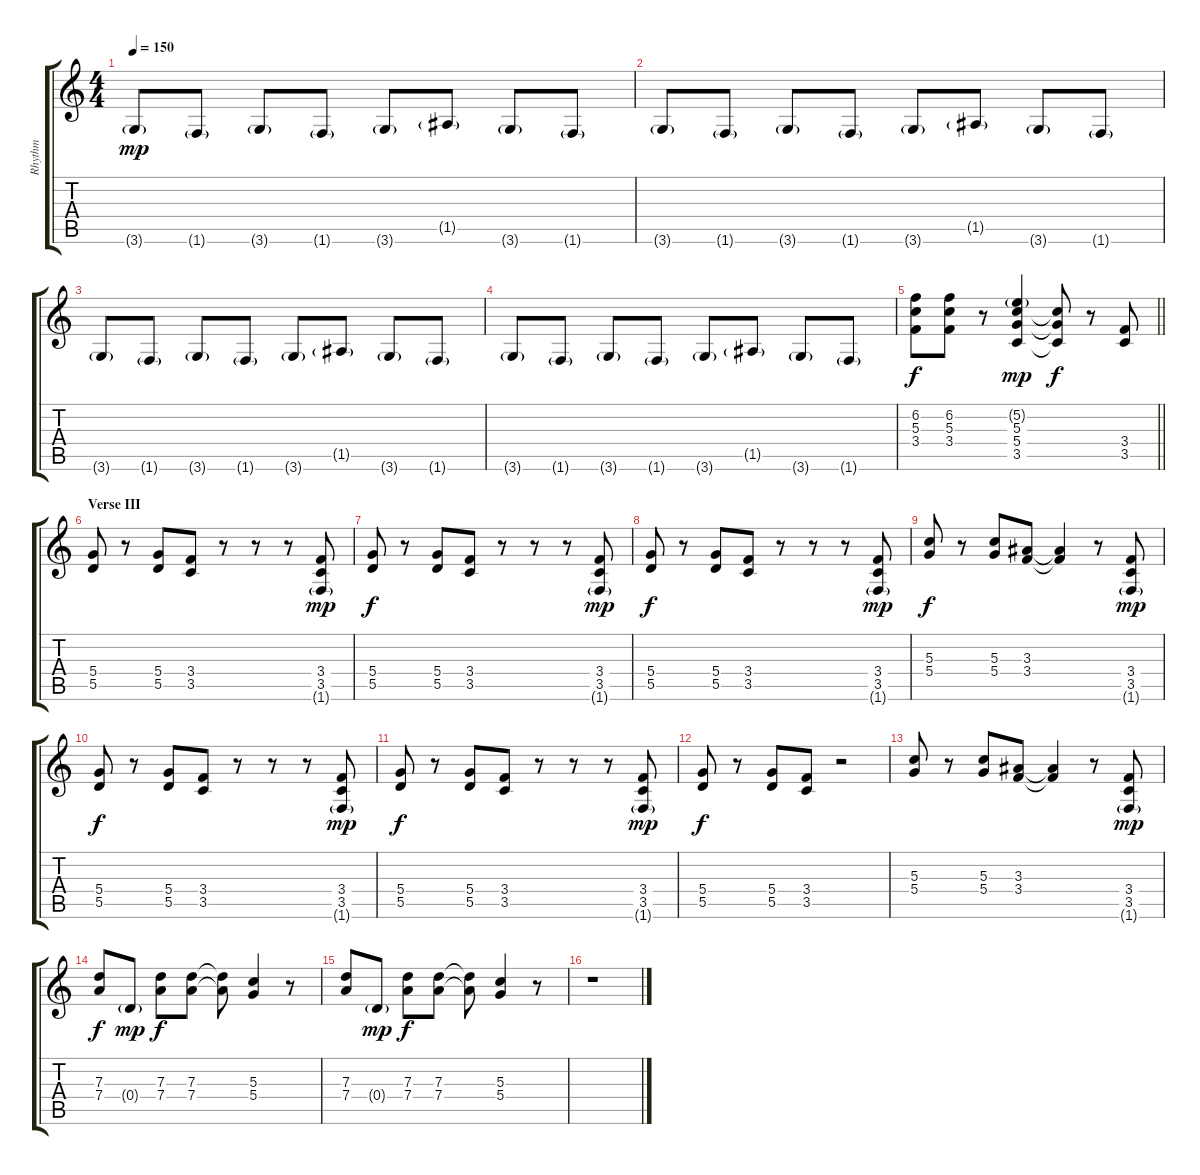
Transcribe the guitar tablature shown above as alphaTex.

\track ("Rhythm" "Rhythm") {instrument overdrivenguitar}
\staff {score tabs}
\tuning (E4 B3 G3 D3 A2 E2) {hide}
\ts (4 4)
\tempo 150
\clef g2
\ks c
3.6{g}.8{dy mp} 1.6{g}.8 3.6{g}.8 1.6{g}.8 3.6{g}.8 1.5{g}.8 3.6{g}.8 1.6{g}.8 |
3.6{g}.8 1.6{g}.8 3.6{g}.8 1.6{g}.8 3.6{g}.8 1.5{g}.8 3.6{g}.8 1.6{g}.8 |
3.6{g}.8 1.6{g}.8 3.6{g}.8 1.6{g}.8 3.6{g}.8 1.5{g}.8 3.6{g}.8 1.6{g}.8 |
3.6{g}.8 1.6{g}.8 3.6{g}.8 1.6{g}.8 3.6{g}.8 1.5{g}.8 3.6{g}.8 1.6{g}.8 |
\barLineRight lightlight
(6.2 5.3 3.4).8{dy f} (6.2 5.3 3.4).8 r.8 (5.2{g} 5.3 5.4 3.5).4{dy mp} (5.3{t} 5.4{t} 3.5{t}).8{dy f} r.8 (3.4 3.5).8 |
\section ("" "Verse III")
(5.4 5.5).8 r.8 (5.4 5.5).8 (3.4 3.5).8 r.8 r.8 r.8 (3.4 3.5 1.6{g}).8{dy mp} |
(5.4 5.5).8{dy f} r.8 (5.4 5.5).8 (3.4 3.5).8 r.8 r.8 r.8 (3.4 3.5 1.6{g}).8{dy mp} |
(5.4 5.5).8{dy f} r.8 (5.4 5.5).8 (3.4 3.5).8 r.8 r.8 r.8 (3.4 3.5 1.6{g}).8{dy mp} |
(5.3 5.4).8{dy f} r.8 (5.3 5.4).8 (3.3 3.4).8 (3.3{t} 3.4{t}).4 r.8 (3.4 3.5 1.6{g}).8{dy mp} |
(5.4 5.5).8{dy f} r.8 (5.4 5.5).8 (3.4 3.5).8 r.8 r.8 r.8 (3.4 3.5 1.6{g}).8{dy mp} |
(5.4 5.5).8{dy f} r.8 (5.4 5.5).8 (3.4 3.5).8 r.8 r.8 r.8 (3.4 3.5 1.6{g}).8{dy mp} |
(5.4 5.5).8{dy f} r.8 (5.4 5.5).8 (3.4 3.5).8 r.2 |
(5.3 5.4).8 r.8 (5.3 5.4).8 (3.3 3.4).8 (3.3{t} 3.4{t}).4 r.8 (3.4 3.5 1.6{g}).8{dy mp} |
(7.3 7.4).8{dy f} 0.4{g}.8{dy mp} (7.3 7.4).8{dy f} (7.3 7.4).8 (7.3{t} 7.4{t}).8 (5.3 5.4).4 r.8 |
(7.3 7.4).8 0.4{g}.8{dy mp} (7.3 7.4).8{dy f} (7.3 7.4).8 (7.3{t} 7.4{t}).8 (5.3 5.4).4 r.8 |
r.1
